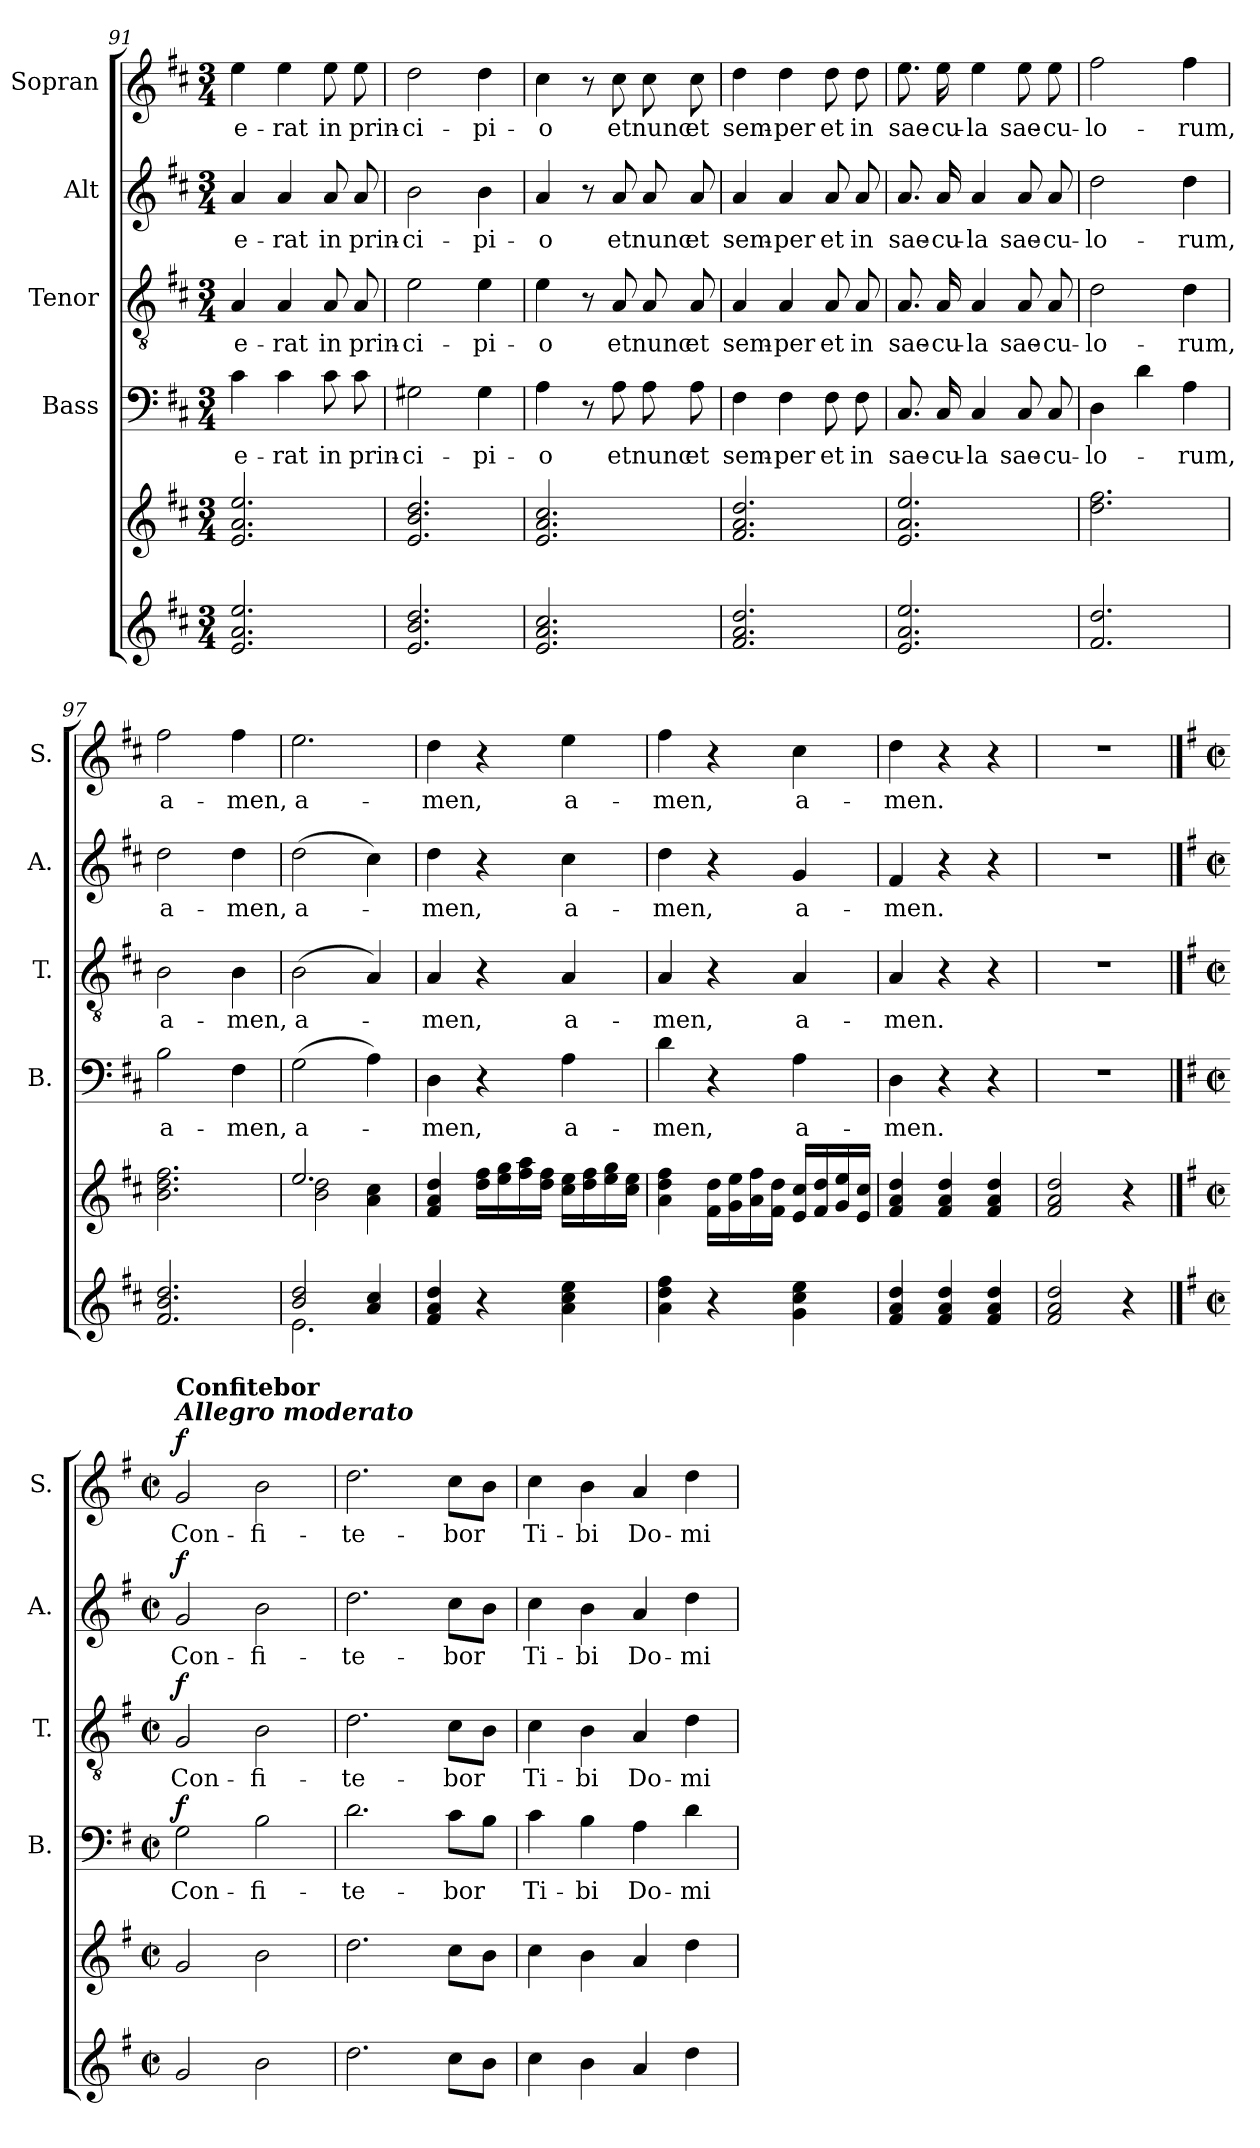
**kern	**kern	**kern	**text	**dynam	**kern	**text	**dynam	**kern	**text	**dynam	**kern	**text	**dynam
*part6	*part5	*part4	*part4	*part4	*part3	*part3	*part3	*part2	*part2	*part2	*part1	*part1	*part1
*staff6	*staff5	*staff4	*staff4	*staff4	*staff3	*staff3	*staff3	*staff2	*staff2	*staff2	*staff1	*staff1	*staff1
*	*	*I"Bass	*	*	*I"Tenor	*	*	*I"Alt	*	*	*I"Sopran	*	*
*	*	*I'B.	*	*	*I'T.	*	*	*I'A.	*	*	*I'S.	*	*
*clefG2	*clefG2	*clefF4	*	*	*clefGv2	*	*	*clefG2	*	*	*clefG2	*	*
*k[f#c#]	*k[f#c#]	*k[f#c#]	*	*	*k[f#c#]	*	*	*k[f#c#]	*	*	*k[f#c#]	*	*
*D:	*D:	*D:	*	*	*D:	*	*	*D:	*	*	*D:	*	*
*M3/4	*M3/4	*M3/4	*	*	*M3/4	*	*	*M3/4	*	*	*M3/4	*	*
=91	=91	=91	=91	=91	=91	=91	=91	=91	=91	=91	=91	=91	=91
!	!	!	!LO:LY:b	!	!	!LO:LY:b	!	!	!LO:LY:b	!	!	!LO:LY:b	!
2.e/ 2.a/ 2.ee/	2.e/ 2.a/ 2.ee/	4c#\	e-	.	4A/	e-	.	4a/	e-	.	4ee\	e-	.
!	!	!	!LO:LY:b	!	!	!LO:LY:b	!	!	!LO:LY:b	!	!	!LO:LY:b	!
.	.	4c#\	-rat	.	4A/	-rat	.	4a/	-rat	.	4ee\	-rat	.
!	!	!	!LO:LY:b	!	!	!LO:LY:b	!	!	!LO:LY:b	!	!	!LO:LY:b	!
.	.	8c#\	in	.	8A/	in	.	8a/	in	.	8ee\	in	.
!	!	!	!LO:LY:b	!	!	!LO:LY:b	!	!	!LO:LY:b	!	!	!LO:LY:b	!
.	.	8c#\	prin-	.	8A/	prin-	.	8a/	prin-	.	8ee\	prin-	.
!!LO:PB:g=z
=92	=92	=92	=92	=92	=92	=92	=92	=92	=92	=92	=92	=92	=92
!	!	!	!LO:LY:b	!	!	!LO:LY:b	!	!	!LO:LY:b	!	!	!LO:LY:b	!
2.e/ 2.b/ 2.dd/	2.e/ 2.b/ 2.dd/	2G#X\	-ci-	.	2e\	-ci-	.	2b\	-ci-	.	2dd\	-ci-	.
!	!	!	!LO:LY:b	!	!	!LO:LY:b	!	!	!LO:LY:b	!	!	!LO:LY:b	!
.	.	4G#\	-pi-	.	4e\	-pi-	.	4b\	-pi-	.	4dd\	-pi-	.
=93	=93	=93	=93	=93	=93	=93	=93	=93	=93	=93	=93	=93	=93
!	!	!	!LO:LY:b	!	!	!LO:LY:b	!	!	!LO:LY:b	!	!	!LO:LY:b	!
2.e/ 2.a/ 2.cc#/	2.e/ 2.a/ 2.cc#/	4A\	-o	.	4e\	-o	.	4a/	-o	.	4cc#\	-o	.
.	.	8r	.	.	8r	.	.	8r	.	.	8r	.	.
!	!	!	!LO:LY:b	!	!	!LO:LY:b	!	!	!LO:LY:b	!	!	!LO:LY:b	!
.	.	8A\	et	.	8A/	et	.	8a/	et	.	8cc#\	et	.
!	!	!	!LO:LY:b	!	!	!LO:LY:b	!	!	!LO:LY:b	!	!	!LO:LY:b	!
.	.	8A\	nunc	.	8A/	nunc	.	8a/	nunc	.	8cc#\	nunc	.
!	!	!	!LO:LY:b	!	!	!LO:LY:b	!	!	!LO:LY:b	!	!	!LO:LY:b	!
.	.	8A\	et	.	8A/	et	.	8a/	et	.	8cc#\	et	.
=94	=94	=94	=94	=94	=94	=94	=94	=94	=94	=94	=94	=94	=94
!	!	!	!LO:LY:b	!	!	!LO:LY:b	!	!	!LO:LY:b	!	!	!LO:LY:b	!
2.f#/ 2.a/ 2.dd/	2.f#/ 2.a/ 2.dd/	4F#\	sem-	.	4A/	sem-	.	4a/	sem-	.	4dd\	sem-	.
!	!	!	!LO:LY:b	!	!	!LO:LY:b	!	!	!LO:LY:b	!	!	!LO:LY:b	!
.	.	4F#\	-per	.	4A/	-per	.	4a/	-per	.	4dd\	-per	.
!	!	!	!LO:LY:b	!	!	!LO:LY:b	!	!	!LO:LY:b	!	!	!LO:LY:b	!
.	.	8F#\	et	.	8A/	et	.	8a/	et	.	8dd\	et	.
!	!	!	!LO:LY:b	!	!	!LO:LY:b	!	!	!LO:LY:b	!	!	!LO:LY:b	!
.	.	8F#\	in	.	8A/	in	.	8a/	in	.	8dd\	in	.
=95	=95	=95	=95	=95	=95	=95	=95	=95	=95	=95	=95	=95	=95
!	!	!	!LO:LY:b	!	!	!LO:LY:b	!	!	!LO:LY:b	!	!	!LO:LY:b	!
2.e/ 2.a/ 2.ee/	2.e/ 2.a/ 2.ee/	8.C#/	sae-	.	8.A/	sae-	.	8.a/	sae-	.	8.ee\	sae-	.
!	!	!	!LO:LY:b	!	!	!LO:LY:b	!	!	!LO:LY:b	!	!	!LO:LY:b	!
.	.	16C#/	-cu-	.	16A/	-cu-	.	16a/	-cu-	.	16ee\	-cu-	.
!	!	!	!LO:LY:b	!	!	!LO:LY:b	!	!	!LO:LY:b	!	!	!LO:LY:b	!
.	.	4C#/	-la	.	4A/	-la	.	4a/	-la	.	4ee\	-la	.
!	!	!	!LO:LY:b	!	!	!LO:LY:b	!	!	!LO:LY:b	!	!	!LO:LY:b	!
.	.	8C#/	sae-	.	8A/	sae-	.	8a/	sae-	.	8ee\	sae-	.
!	!	!	!LO:LY:b	!	!	!LO:LY:b	!	!	!LO:LY:b	!	!	!LO:LY:b	!
.	.	8C#/	-cu-	.	8A/	-cu-	.	8a/	-cu-	.	8ee\	-cu-	.
=96	=96	=96	=96	=96	=96	=96	=96	=96	=96	=96	=96	=96	=96
!	!	!	!LO:LY:b	!	!	!LO:LY:b	!	!	!LO:LY:b	!	!	!LO:LY:b	!
2.f#/ 2.dd/	2.dd\ 2.ff#\	4D\	-lo-	.	2d\	-lo-	.	2dd\	-lo-	.	2ff#\	-lo-	.
.	.	4d\	.	.	.	.	.	.	.	.	.	.	.
!	!	!	!LO:LY:b	!	!	!LO:LY:b	!	!	!LO:LY:b	!	!	!LO:LY:b	!
.	.	4A\	-rum,	.	4d\	-rum,	.	4dd\	-rum,	.	4ff#\	-rum,	.
=97	=97	=97	=97	=97	=97	=97	=97	=97	=97	=97	=97	=97	=97
!	!	!	!LO:LY:b	!	!	!LO:LY:b	!	!	!LO:LY:b	!	!	!LO:LY:b	!
2.f#/ 2.b/ 2.dd/	2.b\ 2.dd\ 2.ff#\	2B\	a-	.	2B\	a-	.	2dd\	a-	.	2ff#\	a-	.
!	!	!	!LO:LY:b	!	!	!LO:LY:b	!	!	!LO:LY:b	!	!	!LO:LY:b	!
.	.	4F#\	-men,	.	4B\	-men,	.	4dd\	-men,	.	4ff#\	-men,	.
!!LO:LB:g=z
=98	=98	=98	=98	=98	=98	=98	=98	=98	=98	=98	=98	=98	=98
*^	*^	*	*	*	*	*	*	*	*	*	*	*	*
!	!	!	!	!	!LO:LY:b	!	!	!LO:LY:b	!	!	!LO:LY:b	!	!	!LO:LY:b	!
2b/ 2dd/	2.e\	2.ee/	2b\ 2dd\	(>2G\	a-	.	(>2B\	a-	.	(>2dd\	a-	.	2.ee\	a-	.
4a/ 4cc#/	.	.	4a\ 4cc#\	4A\)	.	.	4A/)	.	.	4cc#\)	.	.	.	.	.
*v	*v	*	*	*	*	*	*	*	*	*	*	*	*	*	*
=99	=99	=99	=99	=99	=99	=99	=99	=99	=99	=99	=99	=99	=99	=99
!	!	!	!	!LO:LY:b	!	!	!LO:LY:b	!	!	!LO:LY:b	!	!	!LO:LY:b	!
*	*v	*v	*	*	*	*	*	*	*	*	*	*	*	*
4f#/ 4a/ 4dd/	4f#/ 4a/ 4dd/	4D\	-men,	.	4A/	-men,	.	4dd\	-men,	.	4dd\	-men,	.
4r	16dd\ 16ff#\LL	4r	.	.	4r	.	.	4r	.	.	4r	.	.
.	16ee\ 16gg\	.	.	.	.	.	.	.	.	.	.	.	.
.	16ff#\ 16aa\	.	.	.	.	.	.	.	.	.	.	.	.
.	16dd\ 16ff#\JJ	.	.	.	.	.	.	.	.	.	.	.	.
!	!	!	!LO:LY:b	!	!	!LO:LY:b	!	!	!LO:LY:b	!	!	!LO:LY:b	!
4a\ 4cc#\ 4ee\	16cc#\ 16ee\LL	4A\	a-	.	4A/	a-	.	4cc#\	a-	.	4ee\	a-	.
.	16dd\ 16ff#\	.	.	.	.	.	.	.	.	.	.	.	.
.	16ee\ 16gg\	.	.	.	.	.	.	.	.	.	.	.	.
.	16cc#\ 16ee\JJ	.	.	.	.	.	.	.	.	.	.	.	.
=100	=100	=100	=100	=100	=100	=100	=100	=100	=100	=100	=100	=100	=100
!	!	!	!LO:LY:b	!	!	!LO:LY:b	!	!	!LO:LY:b	!	!	!LO:LY:b	!
4a\ 4dd\ 4ff#\	4a\ 4dd\ 4ff#\	4d\	-men,	.	4A/	-men,	.	4dd\	-men,	.	4ff#\	-men,	.
4r	16f#\ 16dd\LL	4r	.	.	4r	.	.	4r	.	.	4r	.	.
.	16g\ 16ee\	.	.	.	.	.	.	.	.	.	.	.	.
.	16a\ 16ff#\	.	.	.	.	.	.	.	.	.	.	.	.
.	16f#\ 16dd\JJ	.	.	.	.	.	.	.	.	.	.	.	.
!	!	!	!LO:LY:b	!	!	!LO:LY:b	!	!	!LO:LY:b	!	!	!LO:LY:b	!
4g\ 4cc#\ 4ee\	16e/ 16cc#/LL	4A\	a-	.	4A/	a-	.	4g/	a-	.	4cc#\	a-	.
.	16f#/ 16dd/	.	.	.	.	.	.	.	.	.	.	.	.
.	16g/ 16ee/	.	.	.	.	.	.	.	.	.	.	.	.
.	16e/ 16cc#/JJ	.	.	.	.	.	.	.	.	.	.	.	.
=101	=101	=101	=101	=101	=101	=101	=101	=101	=101	=101	=101	=101	=101
!	!	!	!LO:LY:b	!	!	!LO:LY:b	!	!	!LO:LY:b	!	!	!LO:LY:b	!
4f#/ 4a/ 4dd/	4f#/ 4a/ 4dd/	4D\	-men.	.	4A/	-men.	.	4f#/	-men.	.	4dd\	-men.	.
4f#/ 4a/ 4dd/	4f#/ 4a/ 4dd/	4r	.	.	4r	.	.	4r	.	.	4r	.	.
4f#/ 4a/ 4dd/	4f#/ 4a/ 4dd/	4r	.	.	4r	.	.	4r	.	.	4r	.	.
=102	=102	=102	=102	=102	=102	=102	=102	=102	=102	=102	=102	=102	=102
2f#/ 2a/ 2dd/	2f#/ 2a/ 2dd/	2.r	.	.	2.r	.	.	2.r	.	.	2.r	.	.
4r	4r	.	.	.	.	.	.	.	.	.	.	.	.
!!LO:PB:g=z
==103	==103	==103	==103	==103	==103	==103	==103	==103	==103	==103	==103	==103	==103
*k[f#]	*k[f#]	*k[f#]	*	*	*k[f#]	*	*	*k[f#]	*	*	*k[f#]	*	*
*G:	*G:	*G:	*	*	*G:	*	*	*G:	*	*	*G:	*	*
*M2/2	*M2/2	*M2/2	*	*	*M2/2	*	*	*M2/2	*	*	*M2/2	*	*
*met(c|)	*met(c|)	*met(c|)	*	*	*met(c|)	*	*	*met(c|)	*	*	*met(c|)	*	*
!	!	!	!	!	!	!	!	!	!	!	!LO:TX:a:Bi:t=Allegro moderato	!	!
!	!	!	!	!	!	!	!	!	!	!	!LO:TX:a:B:t=Confitebor	!	!
!	!	!	!LO:LY:b	!LO:DY:a	!	!LO:LY:b	!LO:DY:a	!	!LO:LY:b	!LO:DY:a	!	!LO:LY:b	!LO:DY:b
2g/	2g/	2G\	Con-	f	2G/	Con-	f	2g/	Con-	f	2g/	Con-	f
!	!	!	!LO:LY:b	!	!	!LO:LY:b	!	!	!LO:LY:b	!	!	!LO:LY:b	!
2b\	2b\	2B\	-fi-	.	2B\	-fi-	.	2b\	-fi-	.	2b\	-fi-	.
=104	=104	=104	=104	=104	=104	=104	=104	=104	=104	=104	=104	=104	=104
!	!	!	!LO:LY:b	!	!	!LO:LY:b	!	!	!LO:LY:b	!	!	!LO:LY:b	!
2.dd\	2.dd\	2.d\	-te-	.	2.d\	-te-	.	2.dd\	-te-	.	2.dd\	-te-	.
!	!	!	!LO:LY:b	!	!	!LO:LY:b	!	!	!LO:LY:b	!	!	!LO:LY:b	!
8cc\L	8cc\L	8c\L	-bor	.	8c\L	-bor	.	8cc\L	-bor	.	8cc\L	-bor	.
8b\J	8b\J	8B\J	.	.	8B\J	.	.	8b\J	.	.	8b\J	.	.
=105	=105	=105	=105	=105	=105	=105	=105	=105	=105	=105	=105	=105	=105
!	!	!	!LO:LY:b	!	!	!LO:LY:b	!	!	!LO:LY:b	!	!	!LO:LY:b	!
4cc\	4cc\	4c\	Ti-	.	4c\	Ti-	.	4cc\	Ti-	.	4cc\	Ti-	.
!	!	!	!LO:LY:b	!	!	!LO:LY:b	!	!	!LO:LY:b	!	!	!LO:LY:b	!
4b\	4b\	4B\	-bi	.	4B\	-bi	.	4b\	-bi	.	4b\	-bi	.
!	!	!	!LO:LY:b	!	!	!LO:LY:b	!	!	!LO:LY:b	!	!	!LO:LY:b	!
4a/	4a/	4A\	Do-	.	4A/	Do-	.	4a/	Do-	.	4a/	Do-	.
!	!	!	!LO:LY:b	!	!	!LO:LY:b	!	!	!LO:LY:b	!	!	!LO:LY:b	!
4dd\	4dd\	4d\	-mi-	.	4d\	-mi-	.	4dd\	-mi-	.	4dd\	-mi-	.
=	=	=	=	=	=	=	=	=	=	=	=	=	=
*-	*-	*-	*-	*-	*-	*-	*-	*-	*-	*-	*-	*-	*-
